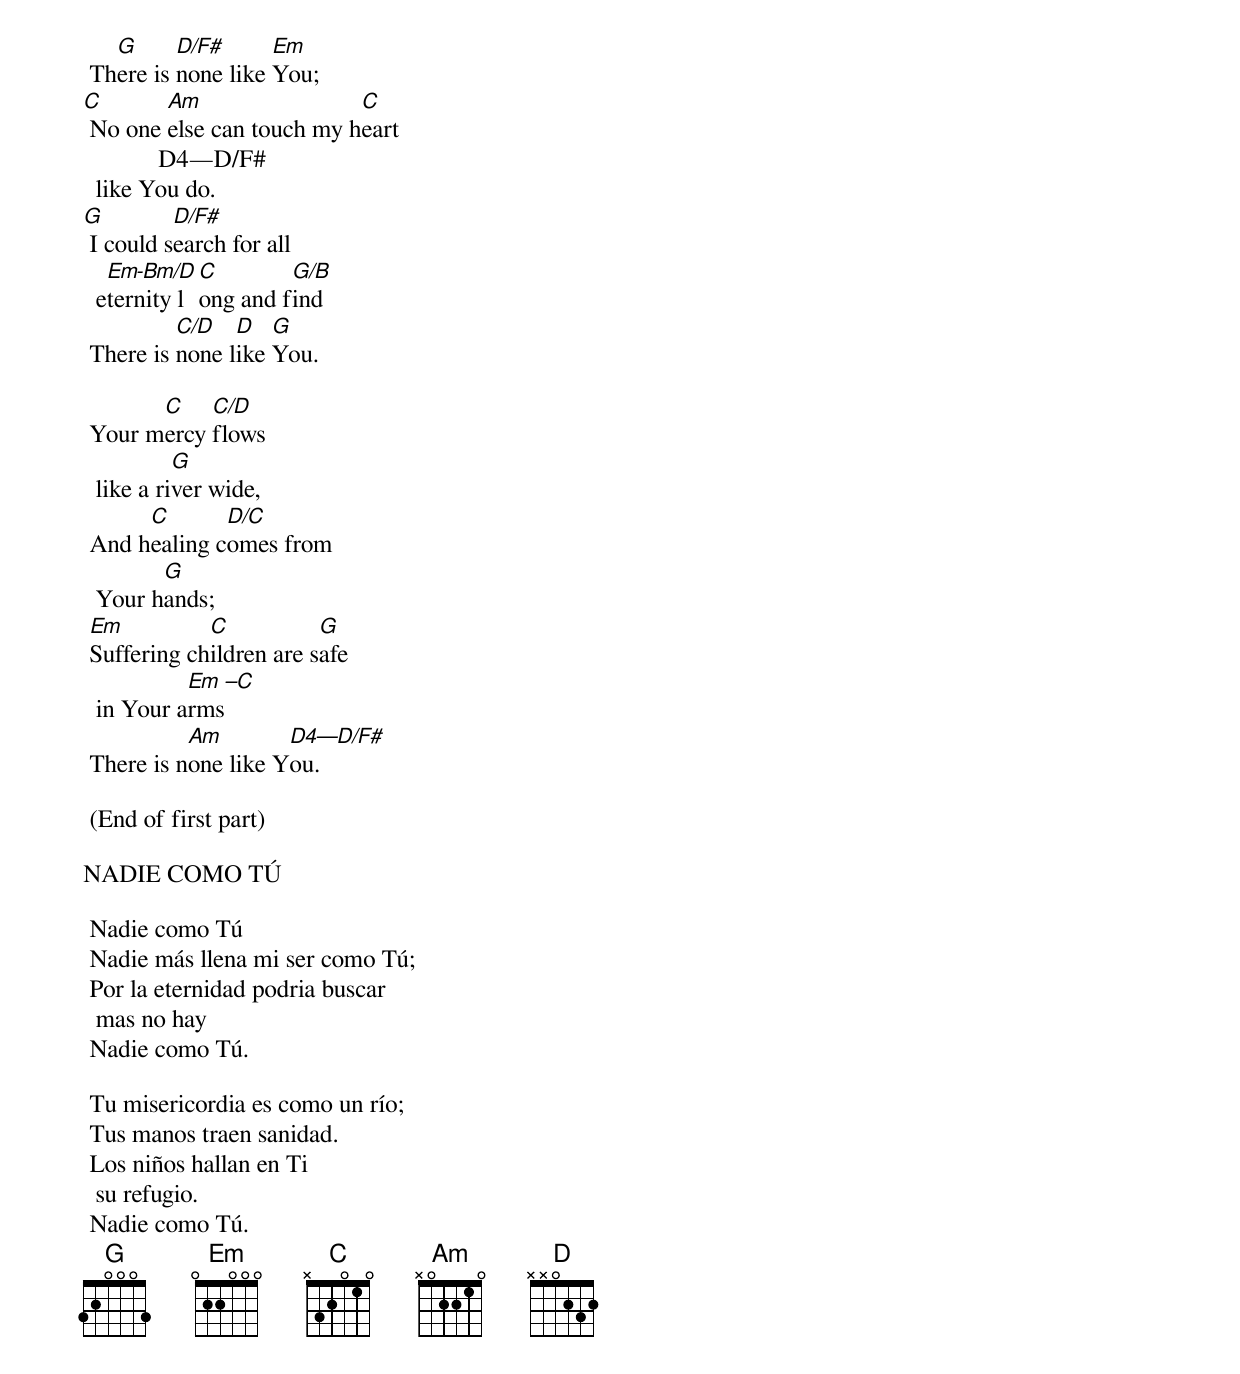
   G      D/F#      Em
 There is none like You;
C       Am                 C
 No one else can touch my heart
            D4—D/F#
  like You do.
G         D/F#
 I could search for all
   Em-Bm/D  C        G/B
  eternity long and find
          C/D   D   G
 There is none like You.

       C    C/D
 Your mercy flows
           G
  like a river wide,
      C       D/C
 And healing comes from
        G
  Your hands;
 Em          C           G
 Suffering children are safe
           Em –C
  in Your arms
           Am        D4—D/F#
 There is none like You.

 (End of first part)

NADIE COMO TÚ

 Nadie como Tú
 Nadie más llena mi ser como Tú;
 Por la eternidad podria buscar
  mas no hay
 Nadie como Tú.

 Tu misericordia es como un río;
 Tus manos traen sanidad.
 Los niños hallan en Ti
  su refugio.
 Nadie como Tú.
